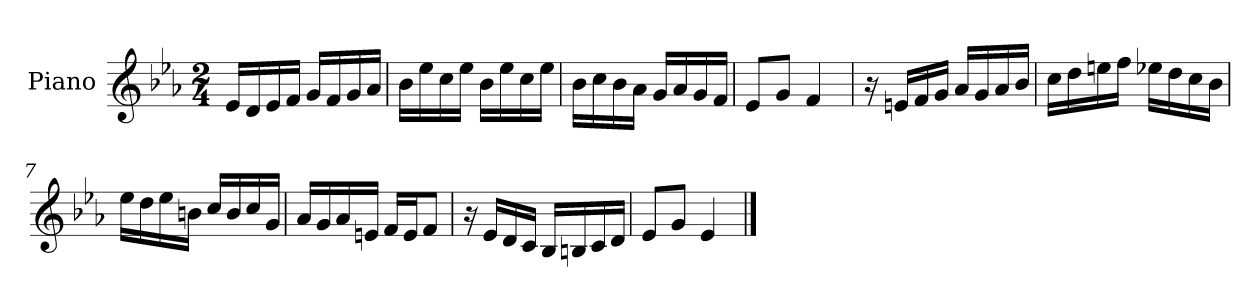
**kern
*part1
*staff1
*I"Piano
*I'Pno
*clefG2
*k[b-e-a-]
*M2/4
=1
16e-/LL
16d/
16e-/
16f/JJ
16g/LL
16f/
16g/
16a-/JJ
=2
16b-\LL
16ee-\
16cc\
16ee-\JJ
16b-\LL
16ee-\
16cc\
16ee-\JJ
=3
16b-\LL
16cc\
16b-\
16a-\JJ
16g/LL
16a-/
16g/
16f/JJ
=4
8e-/L
8g/J
4f/
=5
16r
16en/LL
16f/
16g/JJ
16a-/LL
16g/
16a-/
16b-/JJ
=6
16cc\LL
16dd\
16een\
16ff\JJ
16ee-X\LL
16dd\
16cc\
16b-\JJ
=7
16ee-\LL
16dd\
16ee-\
16bn\JJ
16cc/LL
16b/
16cc/
16g/JJ
=8
16a-/LL
16g/
16a-/
16en/JJ
16f/LL
16e/J
8f/J
=9
16r
16e-/LL
16d/
16c/JJ
16B-/LL
16Bn/
16c/
16d/JJ
=10
8e-/L
8g/J
4e-/
==
*-
